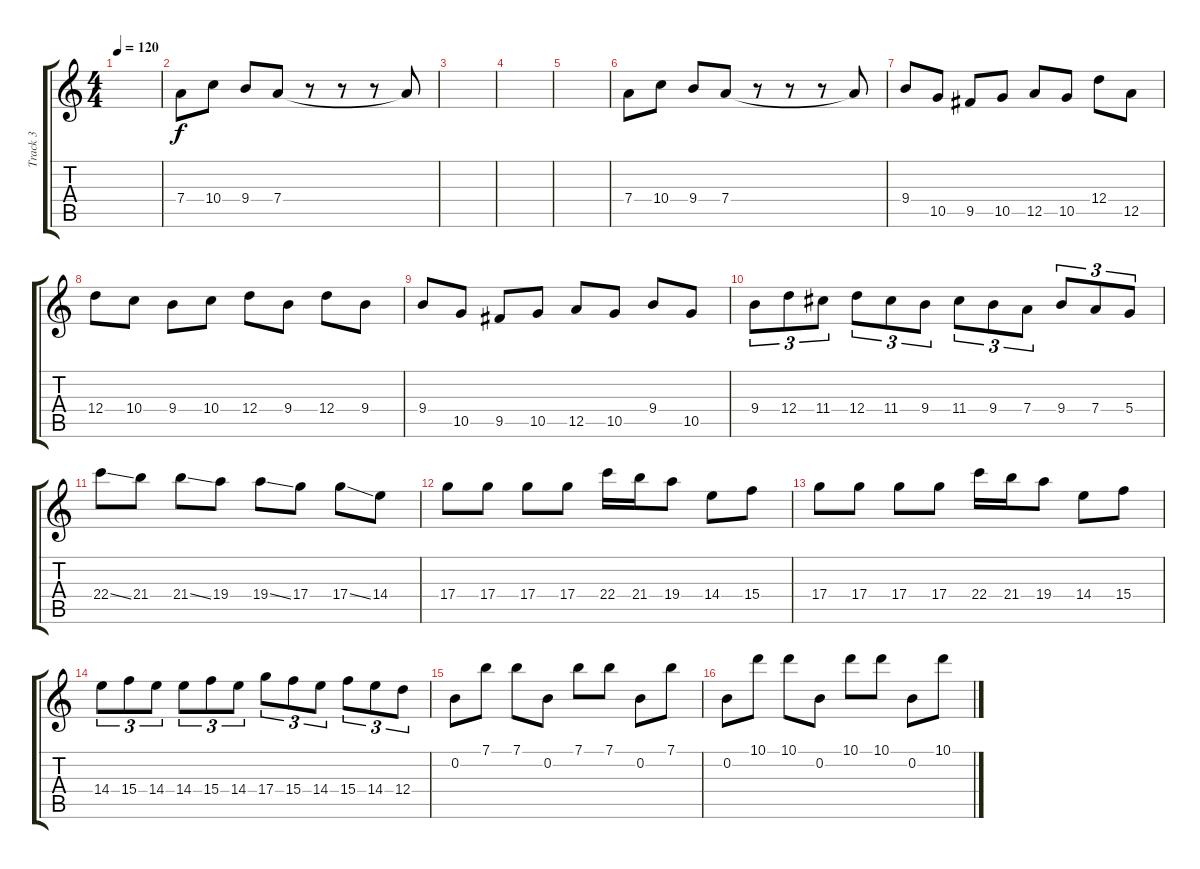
\track ("Track 3" "Track 3") {instrument overdrivenguitar}
\staff {score tabs}
\tuning (E4 B3 G3 D3 A2 E2) {hide}
\ts (4 4)
\tempo 120
\clef g2
\ks c
|
7.4.8 10.4.8 9.4.8 7.4.8 r.8 r.8 r.8 7.4{t}.8 |
|
|
|
7.4.8 10.4.8 9.4.8 7.4.8 r.8 r.8 r.8 7.4{t}.8 |
9.4.8 10.5.8 9.5.8 10.5.8 12.5.8 10.5.8 12.4.8 12.5.8 |
12.4.8 10.4.8 9.4.8 10.4.8 12.4.8 9.4.8 12.4.8 9.4.8 |
9.4.8 10.5.8 9.5.8 10.5.8 12.5.8 10.5.8 9.4.8 10.5.8 |
9.4.8{tu (3 2)} 12.4.8{tu (3 2)} 11.4.8{tu (3 2)} 12.4.8{tu (3 2)} 11.4.8{tu (3 2)} 9.4.8{tu (3 2)} 11.4.8{tu (3 2)} 9.4.8{tu (3 2)} 7.4.8{tu (3 2)} 9.4.8{tu (3 2)} 7.4.8{tu (3 2)} 5.4.8{tu (3 2)} |
22.4{ss}.8 21.4.8 21.4{ss}.8 19.4.8 19.4{ss}.8 17.4.8 17.4{ss}.8 14.4.8 |
17.4.8 17.4.8 17.4.8 17.4.8 22.4.16 21.4.16 19.4.8 14.4.8 15.4.8 |
17.4.8 17.4.8 17.4.8 17.4.8 22.4.16 21.4.16 19.4.8 14.4.8 15.4.8 |
14.4.8{tu (3 2)} 15.4.8{tu (3 2)} 14.4.8{tu (3 2)} 14.4.8{tu (3 2)} 15.4.8{tu (3 2)} 14.4.8{tu (3 2)} 17.4.8{tu (3 2)} 15.4.8{tu (3 2)} 14.4.8{tu (3 2)} 15.4.8{tu (3 2)} 14.4.8{tu (3 2)} 12.4.8{tu (3 2)} |
0.2.8 7.1.8 7.1.8 0.2.8 7.1.8 7.1.8 0.2.8 7.1.8 |
0.2.8 10.1.8 10.1.8 0.2.8 10.1.8 10.1.8 0.2.8 10.1.8
